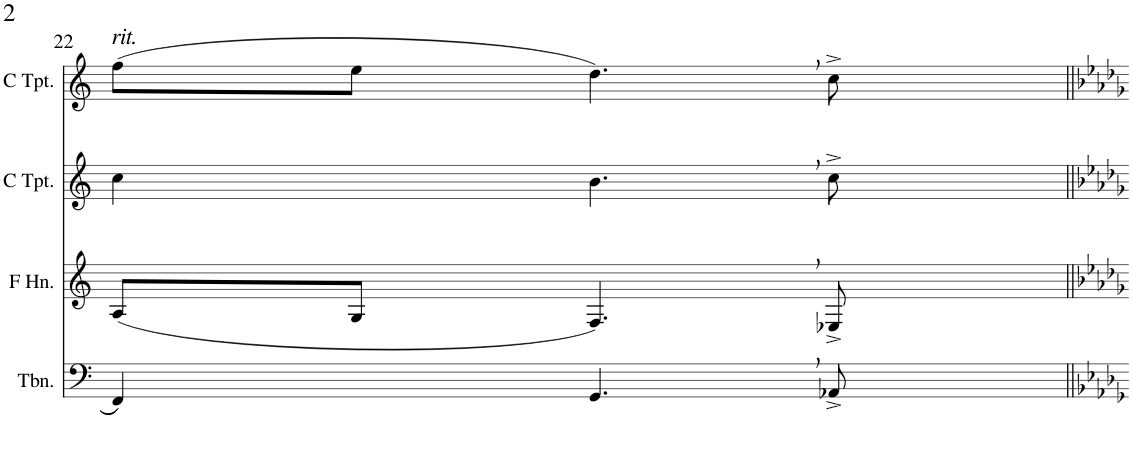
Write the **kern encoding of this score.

**kern	**kern	**kern	**kern
*part4	*part3	*part2	*part1
*staff4	*staff3	*staff2	*staff1
*I"Trombone	*I"Horn in F	*I"C Trumpet	*I"C Trumpet
*I'Tbn.	*	*I'C Tpt.	*I'C Tpt.
!!LO:PB:g=z
*clefF4	*clefG2	*clefG2	*clefG2
*	*ITrd4c7	*	*
*k[]	*k[]	*k[]	*k[]
*M3/4	*M3/4	*M3/4	*M3/4
=22	=22	=22	=22
!	!	!	!LO:TX:a:i:t=rit.
4FF/	(8A/L	4cc\	(8ff\L
.	8G/J	.	8ee\J
4.GG,/	4.F,/)	4.b,\	4.dd,\)
8AA-X^/	8E-X^/	8cc^\	8cc^\
=||	=||	=||	=||
*-	*-	*-	*-
